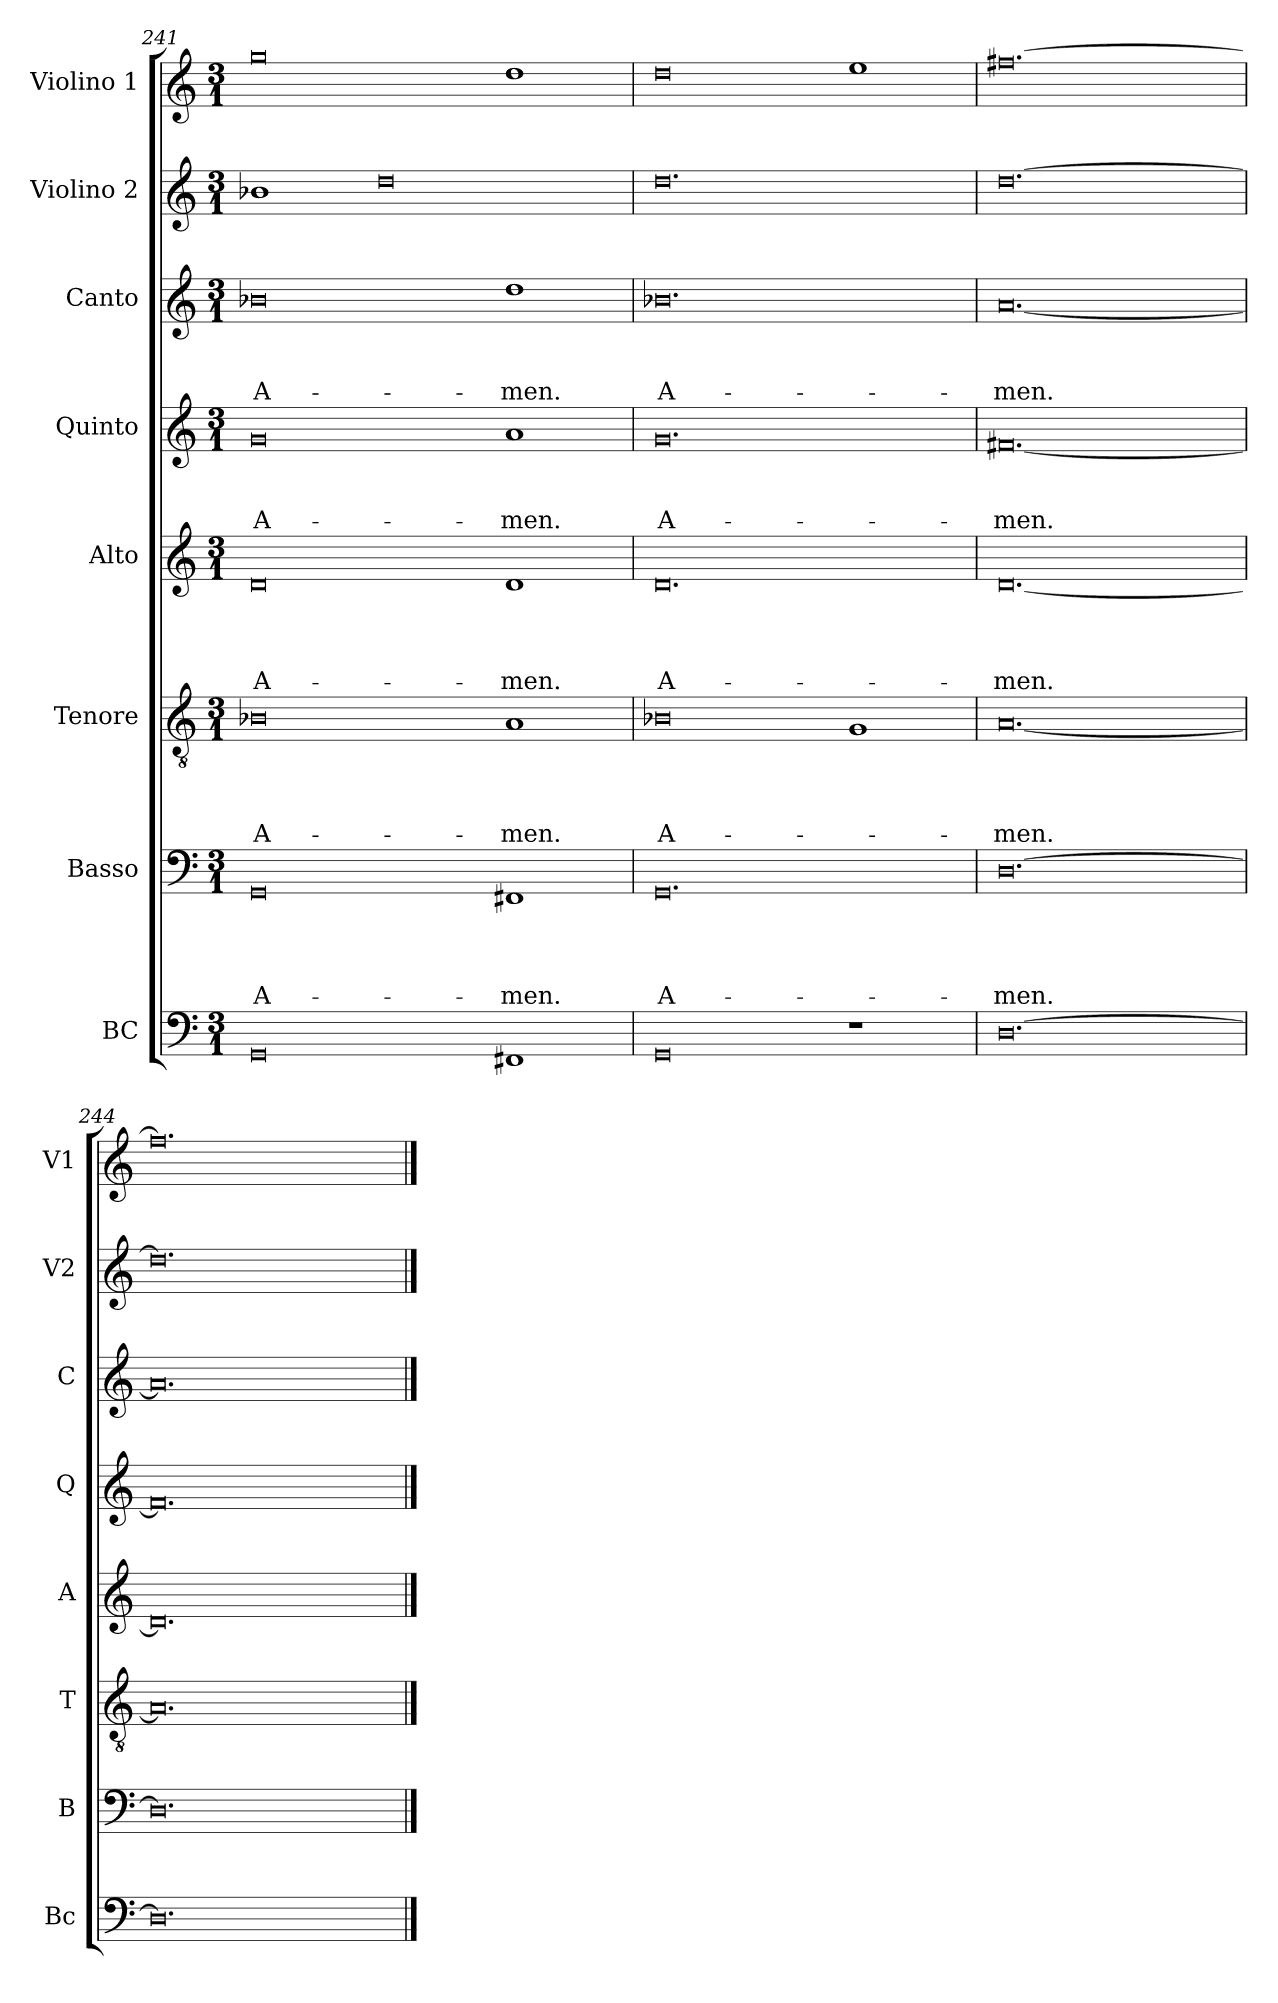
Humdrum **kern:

**kern	**kern	**text	**text	**text	**text	**kern	**text	**text	**text	**text	**kern	**text	**text	**text	**text	**kern	**text	**text	**text	**kern	**text	**text	**text	**kern	**kern
*part8	*part7	*part7	*part7	*part7	*part7	*part6	*part6	*part6	*part6	*part6	*part5	*part5	*part5	*part5	*part5	*part4	*part4	*part4	*part4	*part3	*part3	*part3	*part3	*part2	*part1
*staff8	*staff7	*staff7	*staff7	*staff7	*staff7	*staff6	*staff6	*staff6	*staff6	*staff6	*staff5	*staff5	*staff5	*staff5	*staff5	*staff4	*staff4	*staff4	*staff4	*staff3	*staff3	*staff3	*staff3	*staff2	*staff1
*I"BC	*I"Basso	*	*	*	*	*I"Tenore	*	*	*	*	*I"Alto	*	*	*	*	*I"Quinto	*	*	*	*I"Canto	*	*	*	*I"Violino 2	*I"Violino 1
*I'Bc	*I'B	*	*	*	*	*I'T	*	*	*	*	*I'A	*	*	*	*	*I'Q	*	*	*	*I'C	*	*	*	*I'V2	*I'V1
*clefF4	*clefF4	*	*	*	*	*clefGv2	*	*	*	*	*clefG2	*	*	*	*	*clefG2	*	*	*	*clefG2	*	*	*	*clefG2	*clefG2
*k[]	*k[]	*	*	*	*	*k[]	*	*	*	*	*k[]	*	*	*	*	*k[]	*	*	*	*k[]	*	*	*	*k[]	*k[]
*C:	*C:	*	*	*	*	*C:	*	*	*	*	*C:	*	*	*	*	*C:	*	*	*	*C:	*	*	*	*C:	*C:
*M3/1	*M3/1	*	*	*	*	*M3/1	*	*	*	*	*M3/1	*	*	*	*	*M3/1	*	*	*	*M3/1	*	*	*	*M3/1	*M3/1
=241	=241	=241	=241	=241	=241	=241	=241	=241	=241	=241	=241	=241	=241	=241	=241	=241	=241	=241	=241	=241	=241	=241	=241	=241	=241
!	!	!	!	!	!LO:LY:b	!	!	!	!	!LO:LY:b	!	!	!	!	!LO:LY:b	!	!	!	!LO:LY:b	!	!	!	!LO:LY:b	!	!
0GG	0GG	.	.	.	A-	0B-X	.	.	.	A-	0d	.	.	.	A-	0g	.	.	A-	0b-X	.	.	A-	1b-X	0gg
.	.	.	.	.	.	.	.	.	.	.	.	.	.	.	.	.	.	.	.	.	.	.	.	0dd	.
!	!	!	!	!	!LO:LY:b	!	!	!	!	!LO:LY:b	!	!	!	!	!LO:LY:b	!	!	!	!LO:LY:b	!	!	!	!LO:LY:b	!	!
1FF#X	1FF#X	.	.	.	-men.	1A	.	.	.	-men.	1d	.	.	.	-men.	1a	.	.	-men.	1dd	.	.	-men.	.	1dd
=242	=242	=242	=242	=242	=242	=242	=242	=242	=242	=242	=242	=242	=242	=242	=242	=242	=242	=242	=242	=242	=242	=242	=242	=242	=242
!	!	!	!	!	!LO:LY:b	!	!	!	!	!LO:LY:b	!	!	!	!	!LO:LY:b	!	!	!	!LO:LY:b	!	!	!	!LO:LY:b	!	!
0GG	0.GG	.	.	.	A-	0B-X	.	.	.	A-	0.d	.	.	.	A-	0.g	.	.	A-	0.b-X	.	.	A-	0.dd	0dd
1r	.	.	.	.	.	1G	.	.	.	.	.	.	.	.	.	.	.	.	.	.	.	.	.	.	1ee
=243	=243	=243	=243	=243	=243	=243	=243	=243	=243	=243	=243	=243	=243	=243	=243	=243	=243	=243	=243	=243	=243	=243	=243	=243	=243
!	!	!	!	!	!LO:LY:b	!	!	!	!	!LO:LY:b	!	!	!	!	!LO:LY:b	!	!	!	!LO:LY:b	!	!	!	!LO:LY:b	!	!
[0.D	[0.D	.	.	.	-men.	[0.A	.	.	.	-men.	[0.d	.	.	.	-men.	[0.f#X	.	.	-men.	[0.a	.	.	-men.	[0.dd	[0.ff#X
=244	=244	=244	=244	=244	=244	=244	=244	=244	=244	=244	=244	=244	=244	=244	=244	=244	=244	=244	=244	=244	=244	=244	=244	=244	=244
0.D]	0.D]	.	.	.	.	0.A]	.	.	.	.	0.d]	.	.	.	.	0.f#]	.	.	.	0.a]	.	.	.	0.dd]	0.ff#]
==	==	==	==	==	==	==	==	==	==	==	==	==	==	==	==	==	==	==	==	==	==	==	==	==	==
*-	*-	*-	*-	*-	*-	*-	*-	*-	*-	*-	*-	*-	*-	*-	*-	*-	*-	*-	*-	*-	*-	*-	*-	*-	*-
